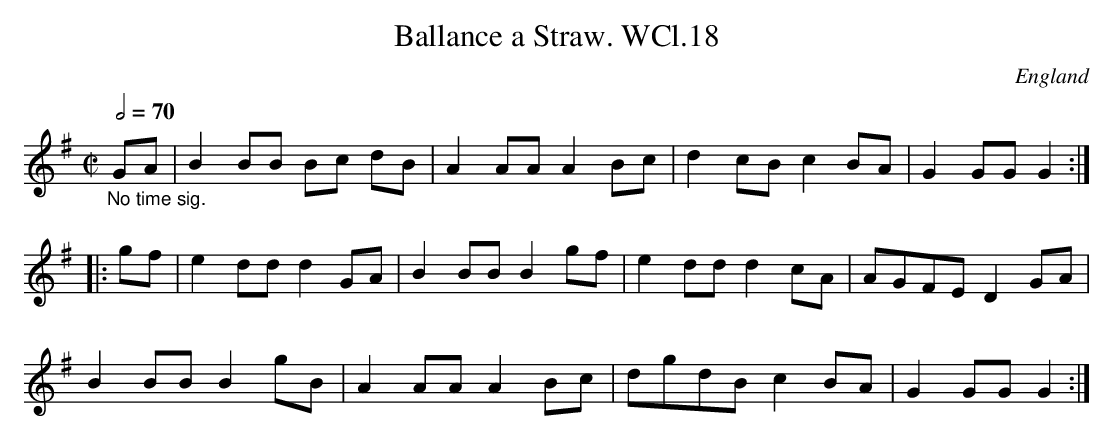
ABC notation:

X:1
T:Ballance a Straw. WCl.18
M:C|
L:1/8
Q:1/2=70
O:England
K:G major
"_No time sig."GA|B2BB Bc dB|A2 AA A2 Bc|d2 cB c2 BA|G2 GG G2:|!
|:gf|e2 dd d2 GA|B2 BB B2gf|e2 dd d2 cA|AGFE D2 GA|!
B2 BB B2 gB|A2 AA A2 Bc|dgdB c2 BA|G2 GG G2:|
